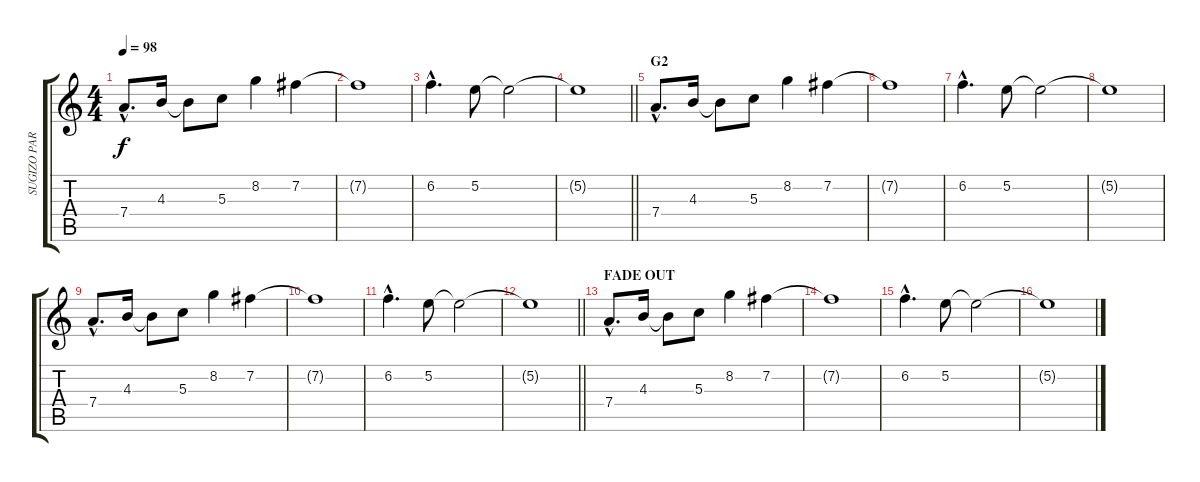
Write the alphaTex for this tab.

\track ("SUGIZO PART 2" "SUGIZO PAR") {instrument distortionguitar}
\staff {score tabs}
\tuning (E4 B3 G3 D3 A2 E2) {hide}
\ts (4 4)
\tempo 98
\clef g2
\ks c
7.4{hac}.8{d dy f} 4.3.16 4.3{t}.8 5.3.8 8.2.4 7.2.4 |
7.2{t}.1 |
6.2{hac}.4{d} 5.2.8 5.2{t}.2 |
\barLineRight lightlight
5.2{t}.1 |
\section ("" "G2")
7.4{hac}.8{d} 4.3.16 4.3{t}.8 5.3.8 8.2.4 7.2.4 |
7.2{t}.1 |
6.2{hac}.4{d} 5.2.8 5.2{t}.2 |
5.2{t}.1 |
7.4{hac}.8{d} 4.3.16 4.3{t}.8 5.3.8 8.2.4 7.2.4 |
7.2{t}.1 |
6.2{hac}.4{d} 5.2.8 5.2{t}.2 |
\barLineRight lightlight
5.2{t}.1 |
\section ("" "FADE OUT")
7.4{hac}.8{d} 4.3.16 4.3{t}.8 5.3.8 8.2.4 7.2.4 |
7.2{t}.1 |
6.2{hac}.4{d} 5.2.8 5.2{t}.2 |
5.2{t}.1
